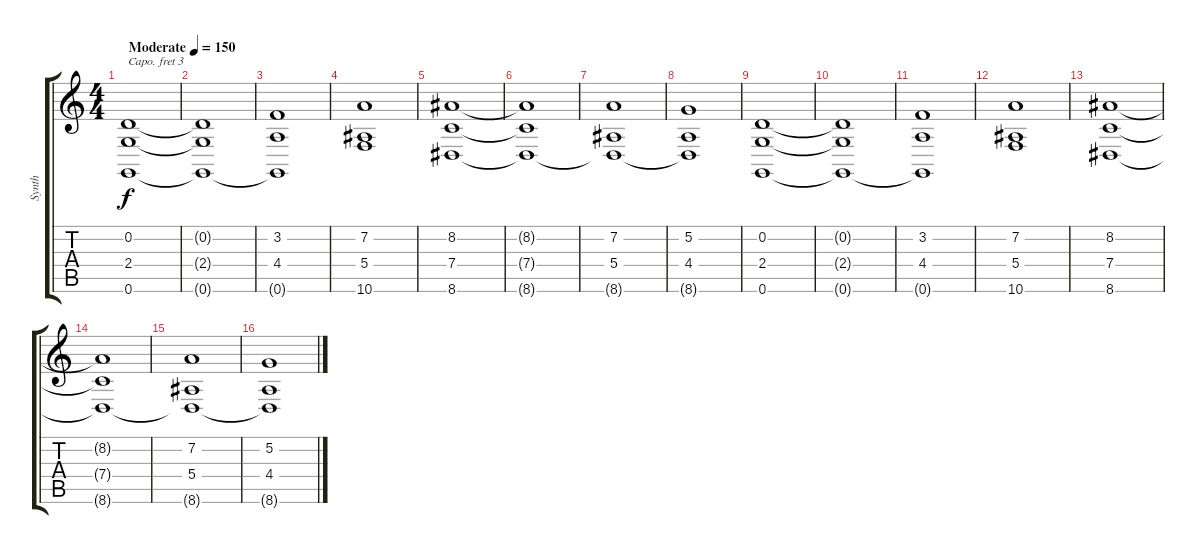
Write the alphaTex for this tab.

\track ("Synth" "Synth") {instrument pad2warm}
\staff {score tabs}
\capo 3
\tuning (E4 B3 G3 D3 A2 E2) {hide}
\ts (4 4)
\tempo (150 "Moderate")
\clef g2
\ks c
(0.2 2.4 0.6).1{dy f instrument pad2warm} |
(0.2{t} 2.4{t} 0.6{t}).1 |
(3.2 4.4 0.6{t}).1 |
(7.2 5.4 10.6).1 |
(8.2 7.4 8.6).1 |
(8.2{t} 7.4{t} 8.6{t}).1 |
(7.2 5.4 8.6{t}).1 |
(5.2 4.4 8.6{t}).1 |
(0.2 2.4 0.6).1 |
(0.2{t} 2.4{t} 0.6{t}).1 |
(3.2 4.4 0.6{t}).1 |
(7.2 5.4 10.6).1 |
(8.2 7.4 8.6).1 |
(8.2{t} 7.4{t} 8.6{t}).1 |
(7.2 5.4 8.6{t}).1 |
(5.2 4.4 8.6{t}).1
